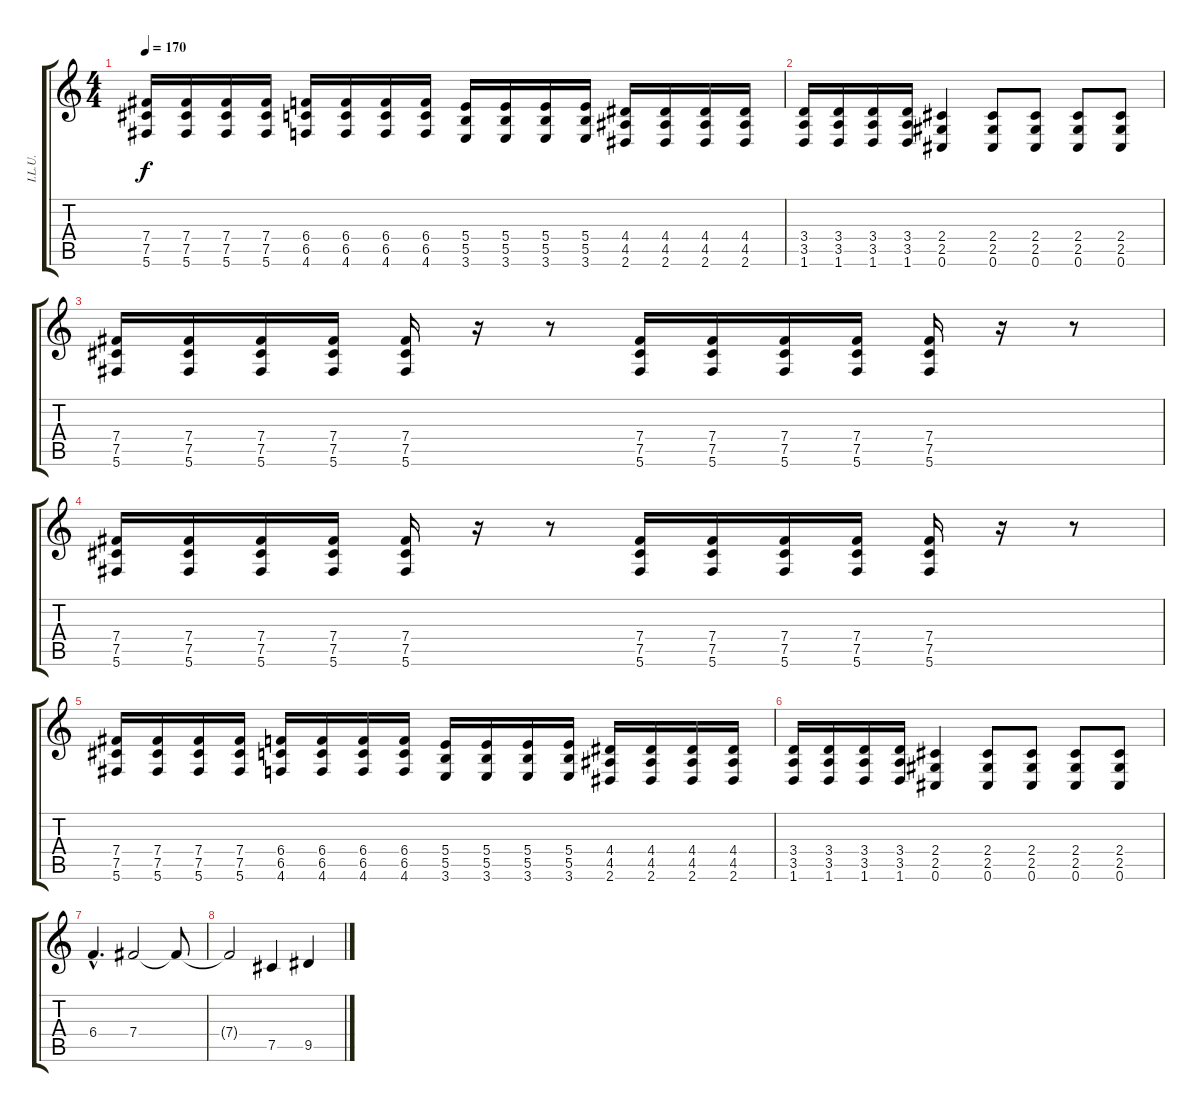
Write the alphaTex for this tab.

\track ("I.L.U." "I.L.U.") {instrument distortionguitar}
\staff {score tabs}
\tuning (Db4 Ab3 E3 B2 Gb2 Db2) {hide}
\ts (4 4)
\tempo 170
\clef g2
\ks c
(7.4 7.5 5.6).16{dy f} (7.4 7.5 5.6).16 (7.4 7.5 5.6).16 (7.4 7.5 5.6).16 (6.4 6.5 4.6).16 (6.4 6.5 4.6).16 (6.4 6.5 4.6).16 (6.4 6.5 4.6).16 (5.4 5.5 3.6).16 (5.4 5.5 3.6).16 (5.4 5.5 3.6).16 (5.4 5.5 3.6).16 (4.4 4.5 2.6).16 (4.4 4.5 2.6).16 (4.4 4.5 2.6).16 (4.4 4.5 2.6).16 |
(3.4 3.5 1.6).16 (3.4 3.5 1.6).16 (3.4 3.5 1.6).16 (3.4 3.5 1.6).16 (2.4 2.5 0.6).4 (2.4 2.5 0.6).8 (2.4 2.5 0.6).8 (2.4 2.5 0.6).8 (2.4 2.5 0.6).8 |
(7.4 7.5 5.6).16 (7.4 7.5 5.6).16 (7.4 7.5 5.6).16 (7.4 7.5 5.6).16 (7.4 7.5 5.6).16 r.16 r.8 (7.4 7.5 5.6).16 (7.4 7.5 5.6).16 (7.4 7.5 5.6).16 (7.4 7.5 5.6).16 (7.4 7.5 5.6).16 r.16 r.8 |
(7.4 7.5 5.6).16 (7.4 7.5 5.6).16 (7.4 7.5 5.6).16 (7.4 7.5 5.6).16 (7.4 7.5 5.6).16 r.16 r.8 (7.4 7.5 5.6).16 (7.4 7.5 5.6).16 (7.4 7.5 5.6).16 (7.4 7.5 5.6).16 (7.4 7.5 5.6).16 r.16 r.8 |
(7.4 7.5 5.6).16 (7.4 7.5 5.6).16 (7.4 7.5 5.6).16 (7.4 7.5 5.6).16 (6.4 6.5 4.6).16 (6.4 6.5 4.6).16 (6.4 6.5 4.6).16 (6.4 6.5 4.6).16 (5.4 5.5 3.6).16 (5.4 5.5 3.6).16 (5.4 5.5 3.6).16 (5.4 5.5 3.6).16 (4.4 4.5 2.6).16 (4.4 4.5 2.6).16 (4.4 4.5 2.6).16 (4.4 4.5 2.6).16 |
(3.4 3.5 1.6).16 (3.4 3.5 1.6).16 (3.4 3.5 1.6).16 (3.4 3.5 1.6).16 (2.4 2.5 0.6).4 (2.4 2.5 0.6).8 (2.4 2.5 0.6).8 (2.4 2.5 0.6).8 (2.4 2.5 0.6).8 |
6.4{hac}.4{d} 7.4.2 7.4{t}.8 |
7.4{t}.2 7.5.4 9.5.4
